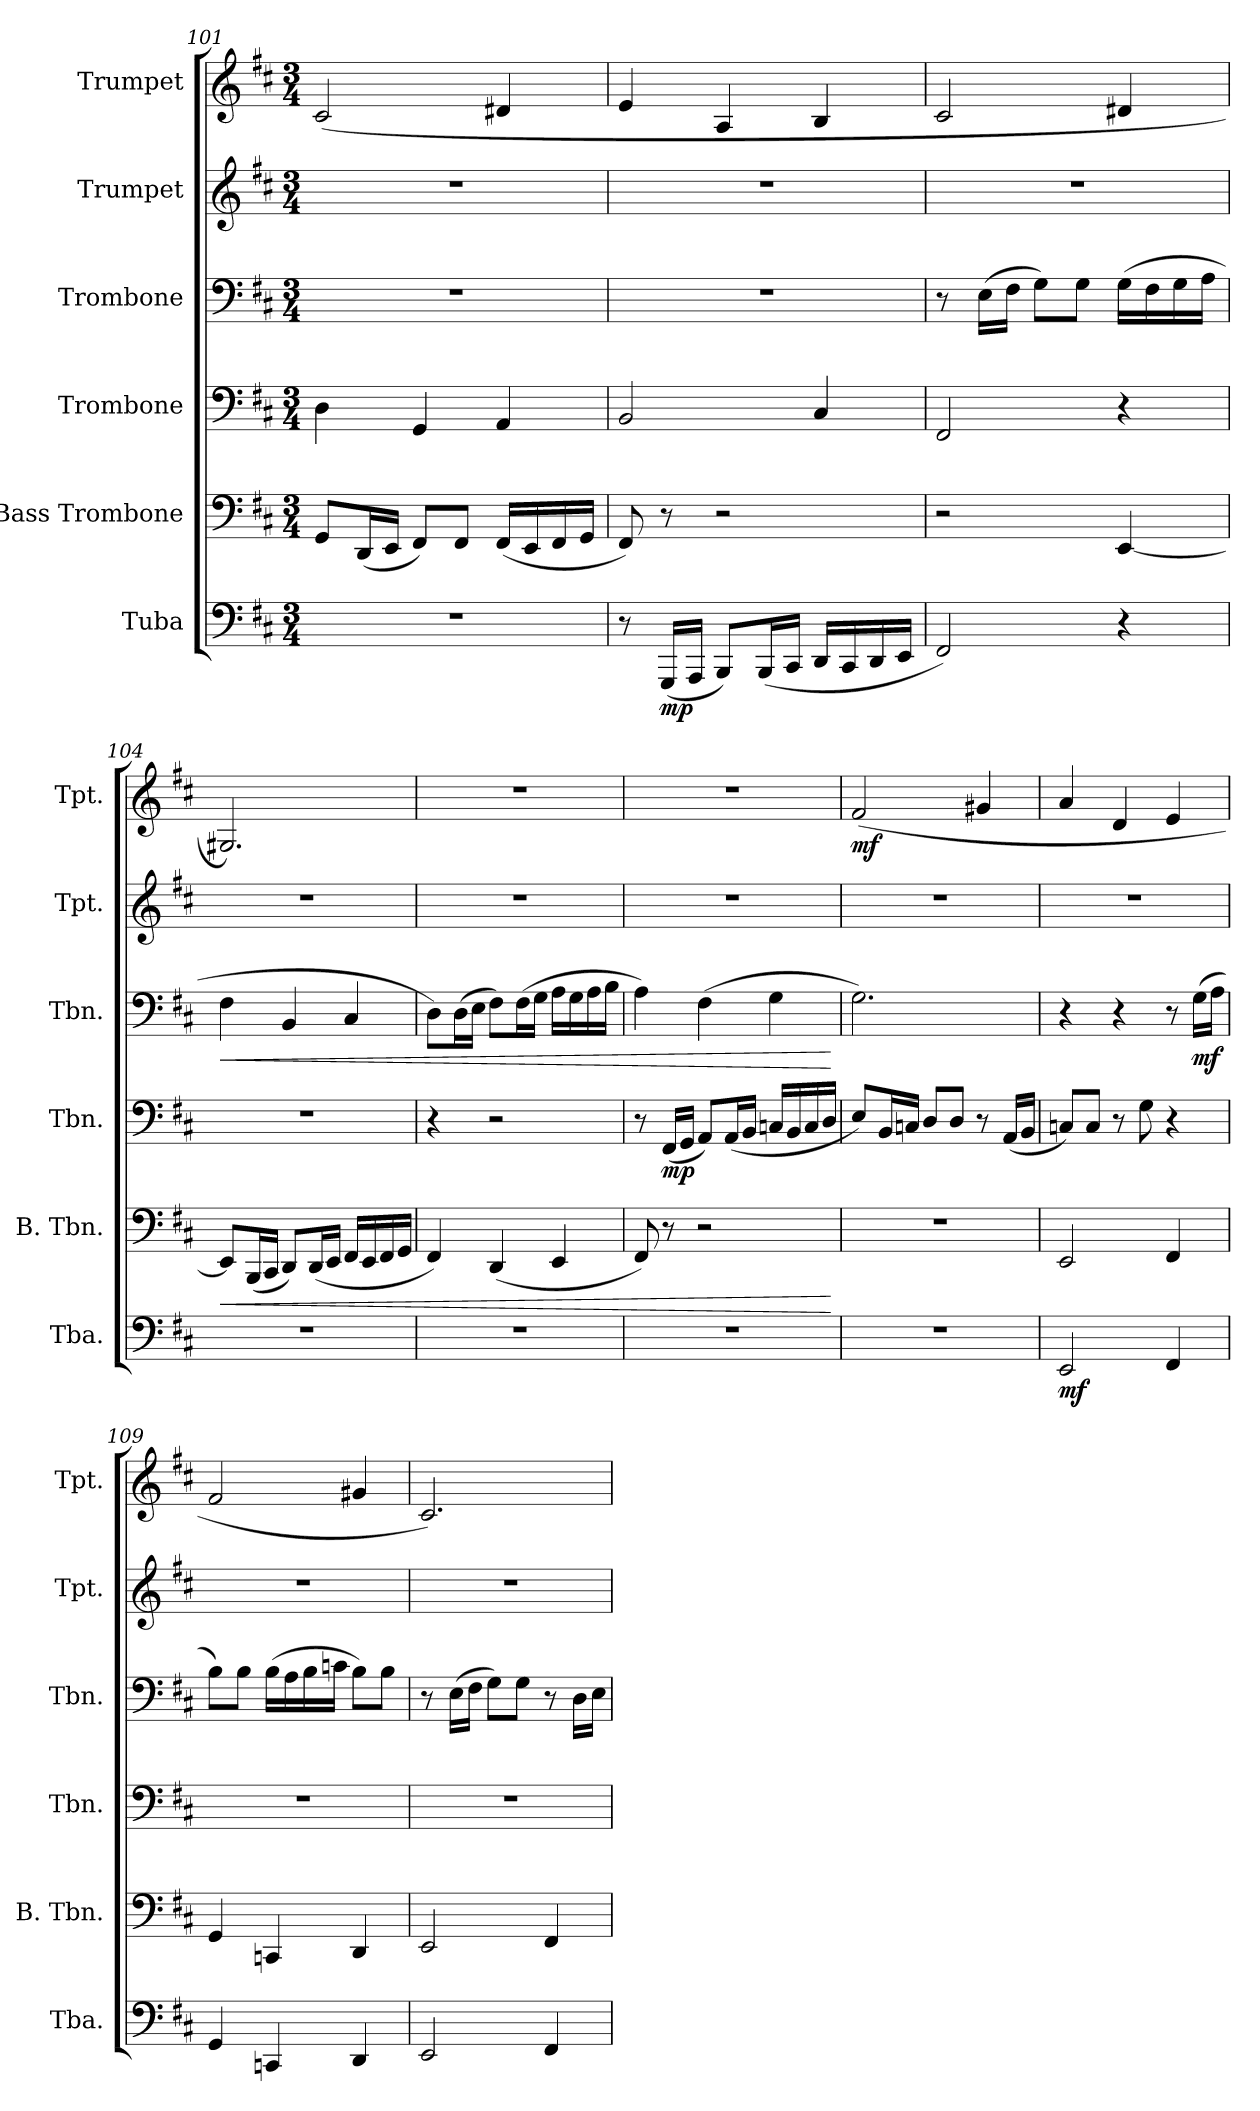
**kern	**dynam	**kern	**dynam	**kern	**dynam	**kern	**dynam	**kern	**kern	**dynam
*part6	*part6	*part5	*part5	*part4	*part4	*part3	*part3	*part2	*part1	*part1
*staff6	*staff6	*staff5	*staff5	*staff4	*staff4	*staff3	*staff3	*staff2	*staff1	*staff1
*I"Tuba	*	*I"Bass Trombone	*	*I"Trombone	*	*I"Trombone	*	*I"Trumpet	*I"Trumpet	*
*I'Tba.	*	*I'B. Tbn.	*	*I'Tbn.	*	*I'Tbn.	*	*I'Tpt.	*I'Tpt.	*
*clefF4	*	*clefF4	*	*clefF4	*	*clefF4	*	*clefG2	*clefG2	*
*	*	*	*	*	*	*	*	*ITrd1c2	*ITrd1c2	*
*k[f#c#]	*	*k[f#c#]	*	*k[f#c#]	*	*k[f#c#]	*	*k[]	*k[]	*
*M3/4	*	*M3/4	*	*M3/4	*	*M3/4	*	*M3/4	*M3/4	*
=101	=101	=101	=101	=101	=101	=101	=101	=101	=101	=101
2.r	.	8GG/L	.	4D\	.	2.r	.	2.r	(>2B/	.
.	.	(<16DD/L	.	.	.	.	.	.	.	.
.	.	16EE/JJ	.	.	.	.	.	.	.	.
.	.	8FF#/L)	.	4GG/	.	.	.	.	.	.
.	.	8FF#/J	.	.	.	.	.	.	.	.
.	.	(<16FF#/LL	.	4AA/	.	.	.	.	4c#X/	.
.	.	16EE/	.	.	.	.	.	.	.	.
.	.	16FF#/	.	.	.	.	.	.	.	.
.	.	16GG/JJ	.	.	.	.	.	.	.	.
!!LO:PB:g=z
=102	=102	=102	=102	=102	=102	=102	=102	=102	=102	=102
8r	.	8FF#/)	.	2BB/	.	2.r	.	2.r	4d/	.
!	!LO:DY:b	!	!	!	!	!	!	!	!	!
(<16GGG/LL	mp	8r	.	.	.	.	.	.	.	.
16AAA/JJ	.	.	.	.	.	.	.	.	.	.
8BBB/L)	.	2r	.	.	.	.	.	.	4G/	.
(<16BBB/L	.	.	.	.	.	.	.	.	.	.
16CC#/JJ	.	.	.	.	.	.	.	.	.	.
16DD/LL	.	.	.	4C#/	.	.	.	.	4A/	.
16CC#/	.	.	.	.	.	.	.	.	.	.
16DD/	.	.	.	.	.	.	.	.	.	.
16EE/JJ	.	.	.	.	.	.	.	.	.	.
=103	=103	=103	=103	=103	=103	=103	=103	=103	=103	=103
2FF#/)	.	2r	.	2FF#/	.	8r	.	2.r	2B/	.
.	.	.	.	.	.	(>16E\LL	.	.	.	.
.	.	.	.	.	.	16F#\JJ	.	.	.	.
.	.	.	.	.	.	8G\L)	.	.	.	.
.	.	.	.	.	.	8G\J	.	.	.	.
4r	.	[4EE/	.	4r	.	(>16G\LL	.	.	4c#X/	.
.	.	.	.	.	.	16F#\	.	.	.	.
.	.	.	.	.	.	16G\	.	.	.	.
.	.	.	.	.	.	16A\JJ	.	.	.	.
=104	=104	=104	=104	=104	=104	=104	=104	=104	=104	=104
!	!	!	!LO:HP:b	!	!	!	!LO:HP:b	!	!	!
2.r	.	8EE/L]	<	2.r	.	4F#\	<	2.r	2.F#X/)	.
.	.	(<16BBB/L	.	.	.	.	.	.	.	.
.	.	16CC#/JJ	.	.	.	.	.	.	.	.
.	.	8DD/L)	.	.	.	4BB/	.	.	.	.
.	.	(<16DD/L	.	.	.	.	.	.	.	.
.	.	16EE/JJ	.	.	.	.	.	.	.	.
.	.	16FF#/LL	.	.	.	4C#/	.	.	.	.
.	.	16EE/	.	.	.	.	.	.	.	.
.	.	16FF#/	.	.	.	.	.	.	.	.
.	.	16GG/JJ	.	.	.	.	.	.	.	.
=105	=105	=105	=105	=105	=105	=105	=105	=105	=105	=105
2.r	.	4FF#/)	.	4r	.	8D\L)	.	2.r	2.r	.
.	.	.	.	.	.	(>16D\L	.	.	.	.
.	.	.	.	.	.	16E\JJ	.	.	.	.
.	.	(<4DD/	.	2r	.	8F#\L)	.	.	.	.
.	.	.	.	.	.	(>16F#\L	.	.	.	.
.	.	.	.	.	.	16G\JJ	.	.	.	.
.	.	4EE/	.	.	.	16A\LL	.	.	.	.
.	.	.	.	.	.	16G\	.	.	.	.
.	.	.	.	.	.	16A\	.	.	.	.
.	.	.	.	.	.	16B\JJ	.	.	.	.
!!LO:LB:g=z
=106	=106	=106	=106	=106	=106	=106	=106	=106	=106	=106
2.r	.	8FF#/)	.	8r	.	4A\)	.	2.r	2.r	.
!	!	!	!	!	!LO:DY:b	!	!	!	!	!
.	.	8r	.	(<16FF#/LL	mp	.	.	.	.	.
.	.	.	.	16GG/JJ	.	.	.	.	.	.
.	.	2r	.	8AA/L)	.	(>4F#\	.	.	.	.
.	.	.	.	(<16AA/L	.	.	.	.	.	.
.	.	.	.	16BB/JJ	.	.	.	.	.	.
.	.	.	.	16Cn/LL	.	4G\	.	.	.	.
.	.	.	.	16BB/	.	.	.	.	.	.
.	.	.	.	16C/	.	.	.	.	.	.
.	.	.	.	16D/JJ	.	.	.	.	.	.
.	.	.	[	.	.	.	[	.	.	.
=107	=107	=107	=107	=107	=107	=107	=107	=107	=107	=107
!	!	!	!	!	!	!	!	!	!	!LO:DY:b
2.r	.	2.r	.	8E/L)	.	2.G\)	.	2.r	(>2e/	mf
.	.	.	.	16BB/L	.	.	.	.	.	.
.	.	.	.	16Cn/JJ	.	.	.	.	.	.
.	.	.	.	8D/L	.	.	.	.	.	.
.	.	.	.	8D/J	.	.	.	.	.	.
.	.	.	.	8r	.	.	.	.	4f#X/	.
.	.	.	.	(<16AA/LL	.	.	.	.	.	.
.	.	.	.	16BB/JJ	.	.	.	.	.	.
=108	=108	=108	=108	=108	=108	=108	=108	=108	=108	=108
!	!LO:DY:b	!	!	!	!	!	!	!	!	!
2EE/	mf	2EE/	.	8Cn/L)	.	4r	.	2.r	4g/	.
.	.	.	.	8C/J	.	.	.	.	.	.
.	.	.	.	8r	.	4r	.	.	4c/	.
.	.	.	.	8G\	.	.	.	.	.	.
4FF#/	.	4FF#/	.	4r	.	8r	.	.	4d/	.
!	!	!	!	!	!	!	!LO:DY:b	!	!	!
.	.	.	.	.	.	(>16G\LL	mf	.	.	.
.	.	.	.	.	.	16A\JJ	.	.	.	.
=109	=109	=109	=109	=109	=109	=109	=109	=109	=109	=109
4GG/	.	4GG/	.	2.r	.	8B\L)	.	2.r	2e/	.
.	.	.	.	.	.	8B\J	.	.	.	.
4CCn/	.	4CCn/	.	.	.	(>16B\LL	.	.	.	.
.	.	.	.	.	.	16A\	.	.	.	.
.	.	.	.	.	.	16B\	.	.	.	.
.	.	.	.	.	.	16cn\JJ	.	.	.	.
4DD/	.	4DD/	.	.	.	8B\L)	.	.	4f#X/	.
.	.	.	.	.	.	8B\J	.	.	.	.
=110	=110	=110	=110	=110	=110	=110	=110	=110	=110	=110
2EE/	.	2EE/	.	2.r	.	8r	.	2.r	2.B/)	.
.	.	.	.	.	.	(>16E\LL	.	.	.	.
.	.	.	.	.	.	16F#\JJ	.	.	.	.
.	.	.	.	.	.	8G\L)	.	.	.	.
.	.	.	.	.	.	8G\J	.	.	.	.
4FF#/	.	4FF#/	.	.	.	8r	.	.	.	.
.	.	.	.	.	.	16D\LL	.	.	.	.
.	.	.	.	.	.	16E\JJ	.	.	.	.
=	=	=	=	=	=	=	=	=	=	=
*-	*-	*-	*-	*-	*-	*-	*-	*-	*-	*-
